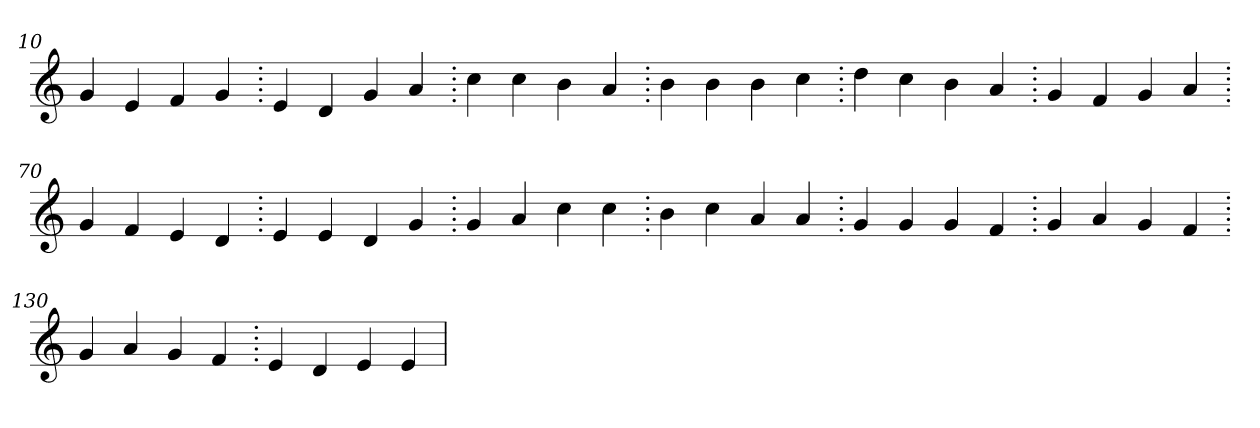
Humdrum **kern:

**kern
*part1
*staff1
*clefG2
=10.
4g
4e
4f
4g
=20.
4e
4d
4g
4a
=30.
4cc
4cc
4b
4a
=40.
4b
4b
4b
4cc
=50.
4dd
4cc
4b
4a
=60.
4g
4f
4g
4a
=70.
4g
4f
4e
4d
=80.
4e
4e
4d
4g
=90.
4g
4a
4cc
4cc
=100.
4b
4cc
4a
4a
=110.
4g
4g
4g
4f
=120.
4g
4a
4g
4f
=130.
4g
4a
4g
4f
=140.
4e
4d
4e
4e
=
*-
